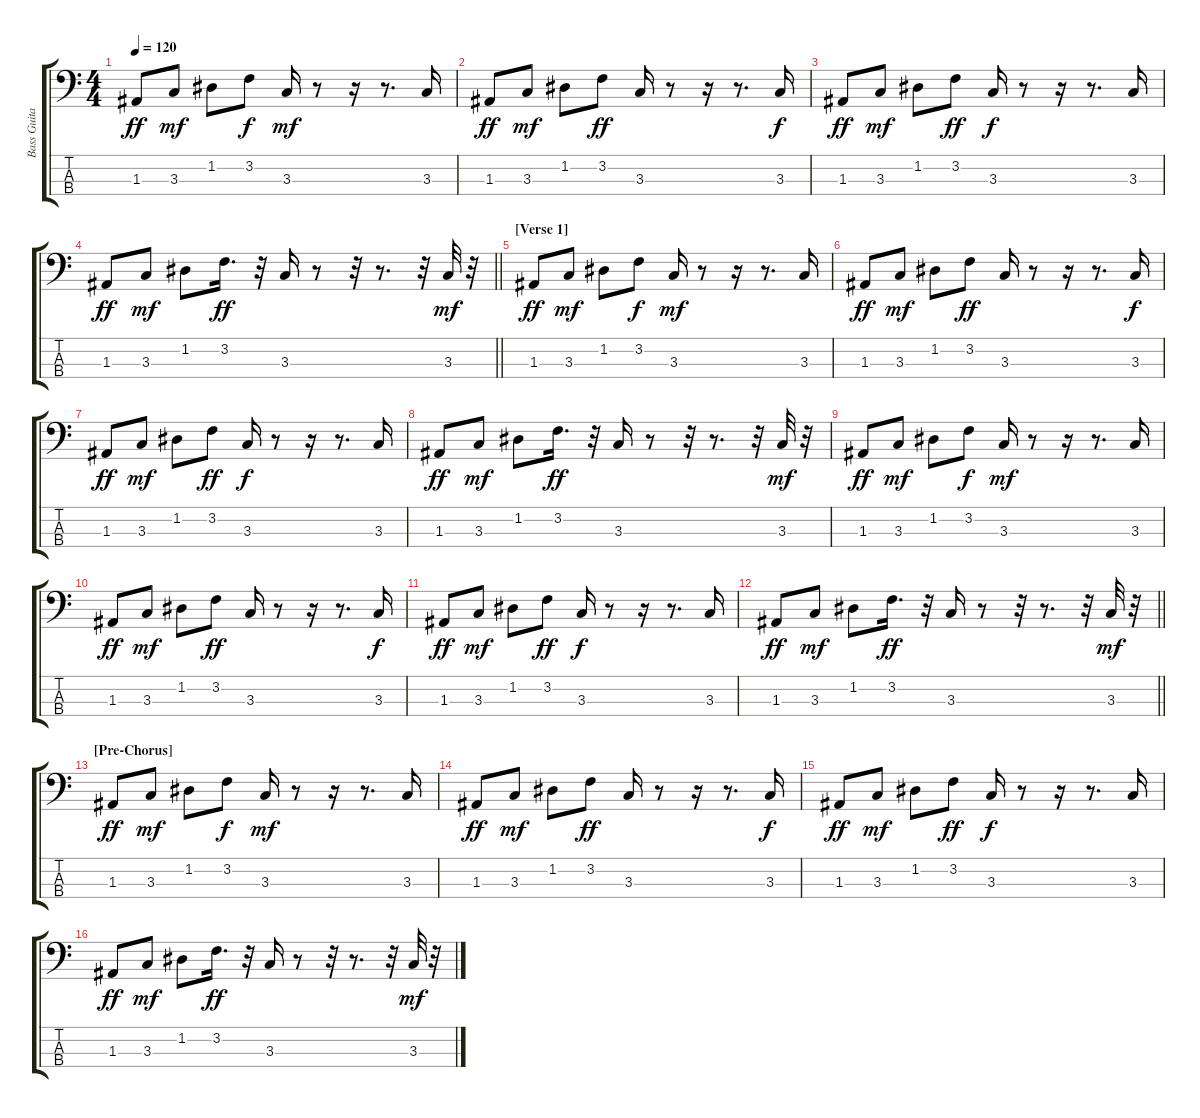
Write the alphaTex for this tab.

\track ("Bass Guitar" "Bass Guita") {instrument slapbass1}
\staff {score tabs}
\tuning (G2 D2 A1 E1) {hide}
\ts (4 4)
\tempo 120
\clef f4
\ks c
1.3.8{dy ff} 3.3.8{dy mf} 1.2.8 3.2.8{dy f} 3.3.16{dy mf} r.8 r.16 r.8{d} 3.3.16 |
1.3.8{dy ff} 3.3.8{dy mf} 1.2.8 3.2.8{dy ff} 3.3.16 r.8 r.16 r.8{d} 3.3.16{dy f} |
1.3.8{dy ff} 3.3.8{dy mf} 1.2.8 3.2.8{dy ff} 3.3.16{dy f} r.8 r.16 r.8{d} 3.3.16 |
\barLineRight lightlight
1.3.8{dy ff} 3.3.8{dy mf} 1.2.8 3.2.16{d dy ff} r.32 3.3.16 r.8 r.32 r.8{d} r.32 3.3.32{dy mf} r.32 |
\section ("" "[Verse 1]")
1.3.8{dy ff} 3.3.8{dy mf} 1.2.8 3.2.8{dy f} 3.3.16{dy mf} r.8 r.16 r.8{d} 3.3.16 |
1.3.8{dy ff} 3.3.8{dy mf} 1.2.8 3.2.8{dy ff} 3.3.16 r.8 r.16 r.8{d} 3.3.16{dy f} |
1.3.8{dy ff} 3.3.8{dy mf} 1.2.8 3.2.8{dy ff} 3.3.16{dy f} r.8 r.16 r.8{d} 3.3.16 |
1.3.8{dy ff} 3.3.8{dy mf} 1.2.8 3.2.16{d dy ff} r.32 3.3.16 r.8 r.32 r.8{d} r.32 3.3.32{dy mf} r.32 |
1.3.8{dy ff} 3.3.8{dy mf} 1.2.8 3.2.8{dy f} 3.3.16{dy mf} r.8 r.16 r.8{d} 3.3.16 |
1.3.8{dy ff} 3.3.8{dy mf} 1.2.8 3.2.8{dy ff} 3.3.16 r.8 r.16 r.8{d} 3.3.16{dy f} |
1.3.8{dy ff} 3.3.8{dy mf} 1.2.8 3.2.8{dy ff} 3.3.16{dy f} r.8 r.16 r.8{d} 3.3.16 |
\barLineRight lightlight
1.3.8{dy ff} 3.3.8{dy mf} 1.2.8 3.2.16{d dy ff} r.32 3.3.16 r.8 r.32 r.8{d} r.32 3.3.32{dy mf} r.32 |
\section ("" "[Pre-Chorus]")
1.3.8{dy ff} 3.3.8{dy mf} 1.2.8 3.2.8{dy f} 3.3.16{dy mf} r.8 r.16 r.8{d} 3.3.16 |
1.3.8{dy ff} 3.3.8{dy mf} 1.2.8 3.2.8{dy ff} 3.3.16 r.8 r.16 r.8{d} 3.3.16{dy f} |
1.3.8{dy ff} 3.3.8{dy mf} 1.2.8 3.2.8{dy ff} 3.3.16{dy f} r.8 r.16 r.8{d} 3.3.16 |
1.3.8{dy ff} 3.3.8{dy mf} 1.2.8 3.2.16{d dy ff} r.32 3.3.16 r.8 r.32 r.8{d} r.32 3.3.32{dy mf} r.32
